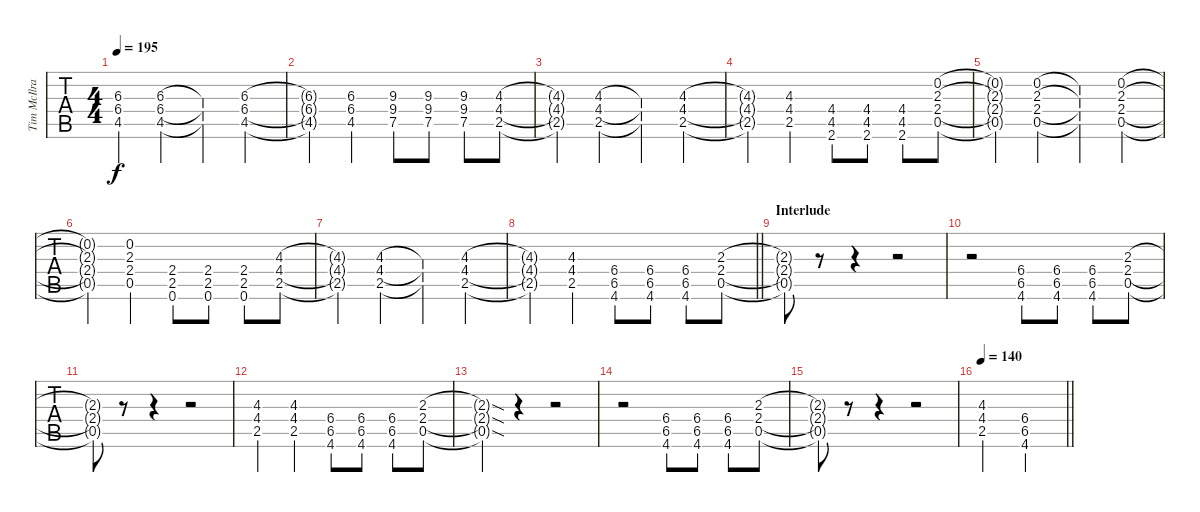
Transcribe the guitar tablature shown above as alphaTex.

\track ("Tim McIlrath - Guitar One" "Tim McIlra") {instrument distortionguitar}
\staff {tabs}
\tuning (Eb4 Bb3 Gb3 Db3 Ab2 Eb2) {hide}
\ts (4 4)
\tempo 195
\clef g2
\ks c
(6.3{t} 6.4{t} 4.5{t}).4{dy f} (6.3 6.4 4.5).4 (6.3{t} 6.4{t} 4.5{t}).4 (6.3 6.4 4.5).4 |
(6.3{t} 6.4{t} 4.5{t}).4 (6.3 6.4 4.5).4 (9.3 9.4 7.5).8 (9.3 9.4 7.5).8 (9.3 9.4 7.5).8 (4.3 4.4 2.5).8 |
(4.3{t} 4.4{t} 2.5{t}).4 (4.3 4.4 2.5).4 (4.3{t} 4.4{t} 2.5{t}).4 (4.3 4.4 2.5).4 |
(4.3{t} 4.4{t} 2.5{t}).4 (4.3 4.4 2.5).4 (4.4 4.5 2.6).8 (4.4 4.5 2.6).8 (4.4 4.5 2.6).8 (0.2 2.3 2.4 0.5).8 |
(0.2{t} 2.3{t} 2.4{t} 0.5{t}).4 (0.2 2.3 2.4 0.5).4 (0.2{t} 2.3{t} 2.4{t} 0.5{t}).4 (0.2 2.3 2.4 0.5).4 |
(0.2{t} 2.3{t} 2.4{t} 0.5{t}).4 (0.2 2.3 2.4 0.5).4 (2.4 2.5 0.6).8 (2.4 2.5 0.6).8 (2.4 2.5 0.6).8 (4.3 4.4 2.5).8 |
(4.3{t} 4.4{t} 2.5{t}).4 (4.3 4.4 2.5).4 (4.3{t} 4.4{t} 2.5{t}).4 (4.3 4.4 2.5).4 |
\barLineRight lightlight
(4.3{t} 4.4{t} 2.5{t}).4 (4.3 4.4 2.5).4 (6.4 6.5 4.6).8 (6.4 6.5 4.6).8 (6.4 6.5 4.6).8 (2.3 2.4 0.5).8 |
\section ("" "Interlude")
(2.3{t} 2.4{t} 0.5{t}).8 r.8 r.4 r.2 |
r.2 (6.4 6.5 4.6).8 (6.4 6.5 4.6).8 (6.4 6.5 4.6).8 (2.3 2.4 0.5).8 |
(2.3{t} 2.4{t} 0.5{t}).8 r.8 r.4 r.2 |
(4.3 4.4 2.5).4 (4.3 4.4 2.5).4 (6.4 6.5 4.6).8 (6.4 6.5 4.6).8 (6.4 6.5 4.6).8 (2.3 2.4 0.5).8 |
(2.3{sod t} 2.4{sod t} 0.5{sod t}).4 r.4 r.2 |
r.2 (6.4 6.5 4.6).8 (6.4 6.5 4.6).8 (6.4 6.5 4.6).8 (2.3 2.4 0.5).8 |
(2.3{t} 2.4{t} 0.5{t}).8 r.8 r.4 r.2 |
\tempo 140
\barLineRight lightlight
(4.3 4.4 2.5).2 (6.4 6.5 4.6).2
